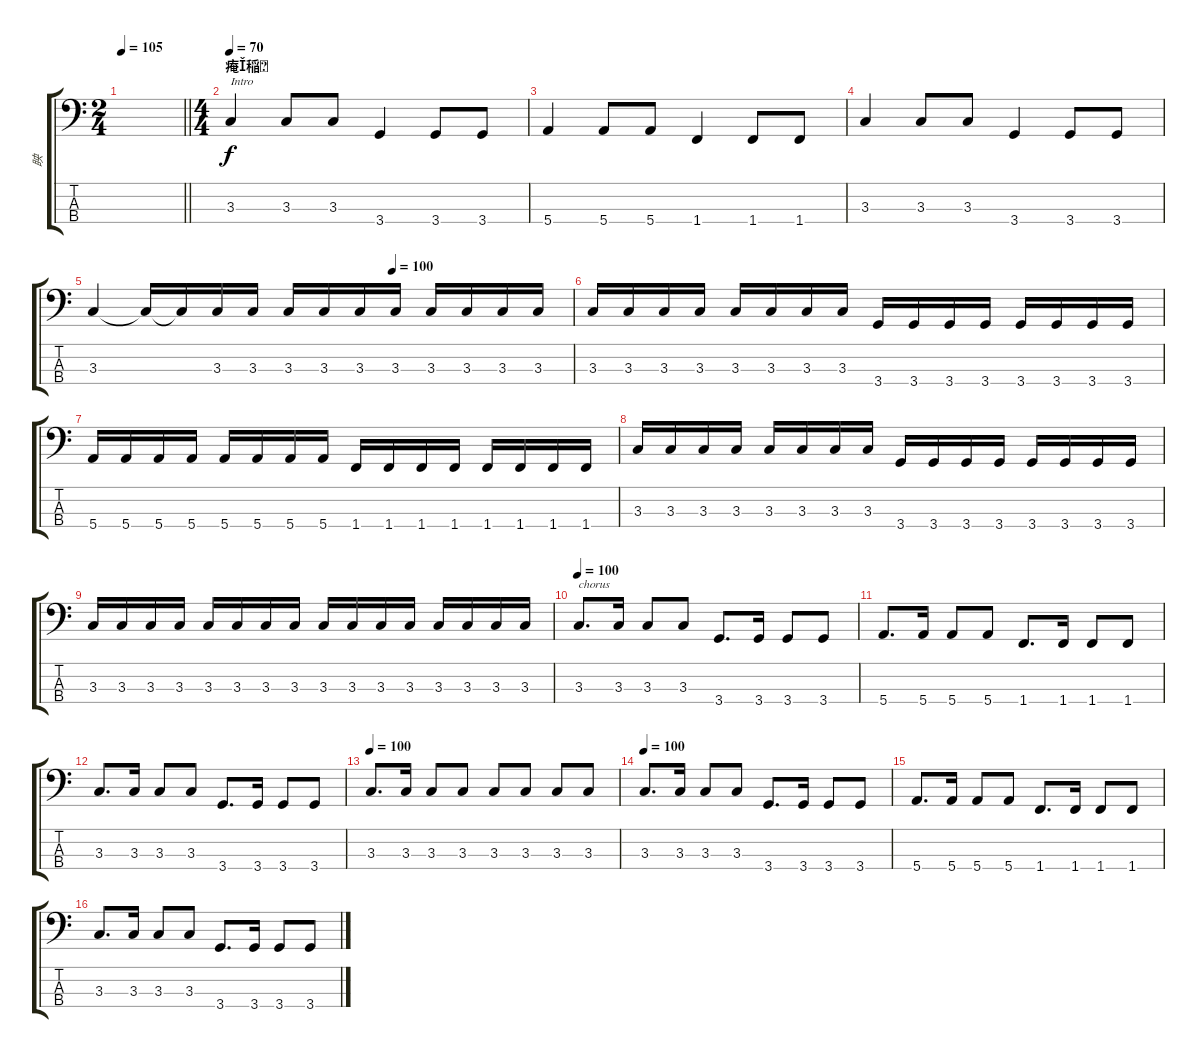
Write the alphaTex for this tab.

\track ("眏" "眏") {instrument electricbassfinger}
\staff {score tabs}
\tuning (G2 D2 A1 E1) {hide}
\ts (2 4)
\tempo 105
\tempo 75
\tempo 105
\clef f4
\barLineRight lightlight
\ks c
|
\ts (4 4)
\section ("" "痷稲")
\tempo 70
3.3.4{txt "Intro"} 3.3.8 3.3.8 3.4.4 3.4.8 3.4.8 |
5.4.4 5.4.8 5.4.8 1.4.4 1.4.8 1.4.8 |
3.3.4 3.3.8 3.3.8 3.4.4 3.4.8 3.4.8 |
\tempo (100 0.625)
3.3.4 3.3{t}.16 3.3{t}.16 3.3.16 3.3.16 3.3.16 3.3.16 3.3.16 3.3.16 3.3.16 3.3.16 3.3.16 3.3.16 |
3.3.16 3.3.16 3.3.16 3.3.16 3.3.16 3.3.16 3.3.16 3.3.16 3.4.16 3.4.16 3.4.16 3.4.16 3.4.16 3.4.16 3.4.16 3.4.16 |
5.4.16 5.4.16 5.4.16 5.4.16 5.4.16 5.4.16 5.4.16 5.4.16 1.4.16 1.4.16 1.4.16 1.4.16 1.4.16 1.4.16 1.4.16 1.4.16 |
3.3.16 3.3.16 3.3.16 3.3.16 3.3.16 3.3.16 3.3.16 3.3.16 3.4.16 3.4.16 3.4.16 3.4.16 3.4.16 3.4.16 3.4.16 3.4.16 |
3.3.16 3.3.16 3.3.16 3.3.16 3.3.16 3.3.16 3.3.16 3.3.16 3.3.16 3.3.16 3.3.16 3.3.16 3.3.16 3.3.16 3.3.16 3.3.16 |
\tempo 100
3.3.8{d txt "chorus"} 3.3.16 3.3.8 3.3.8 3.4.8{d} 3.4.16 3.4.8 3.4.8 |
5.4.8{d} 5.4.16 5.4.8 5.4.8 1.4.8{d} 1.4.16 1.4.8 1.4.8 |
3.3.8{d} 3.3.16 3.3.8 3.3.8 3.4.8{d} 3.4.16 3.4.8 3.4.8 |
\tempo 100
3.3.8{d} 3.3.16 3.3.8 3.3.8 3.3.8 3.3.8 3.3.8 3.3.8 |
\tempo 100
3.3.8{d} 3.3.16 3.3.8 3.3.8 3.4.8{d} 3.4.16 3.4.8 3.4.8 |
5.4.8{d} 5.4.16 5.4.8 5.4.8 1.4.8{d} 1.4.16 1.4.8 1.4.8 |
3.3.8{d} 3.3.16 3.3.8 3.3.8 3.4.8{d} 3.4.16 3.4.8 3.4.8
